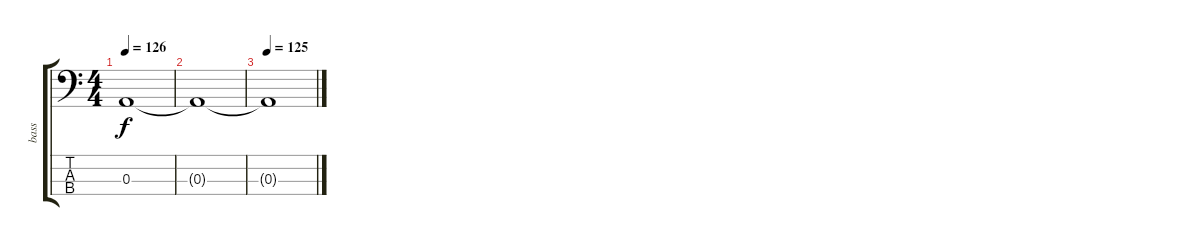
\track ("bass" "bass") {instrument electricbassfinger}
\staff {score tabs}
\tuning (G2 D2 A1 E1) {hide}
\ts (4 4)
\tempo 126
\clef f4
\ks c
0.3{t}.1{dy f} |
0.3{t}.1 |
\tempo 125
0.3{t}.1
